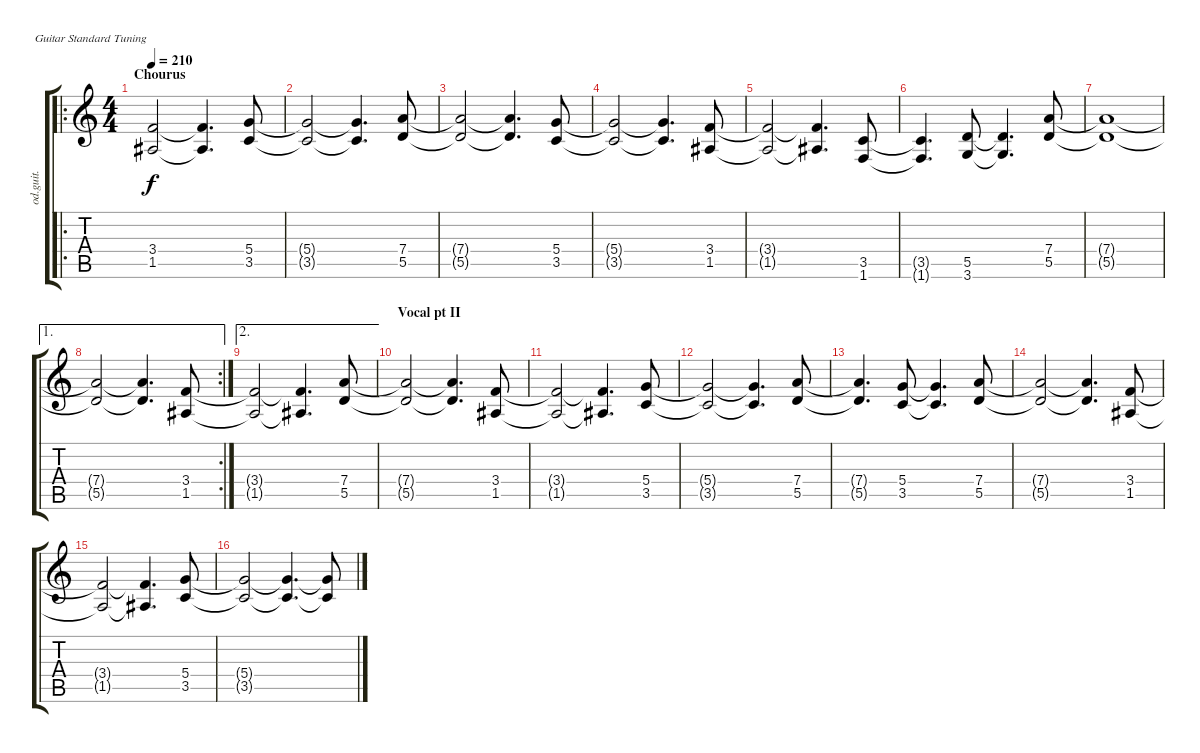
\defaultSystemsLayout 4
\bracketExtendMode groupsimilarinstruments
\otherSystemsTrackNameOrientation horizontal
\track ("Janick Gers" "od.guit.") {instrument overdrivenguitar}
\staff {score tabs}
\tuning (E4 B3 G3 D3 A2 E2)
\ro
\ts (4 4)
\section ("" "Chourus")
\tempo 210
\clef g2
\ks c
(3.4{t} 1.5{t acc #}).2{dy f} (3.4{t} 1.5{t acc #}).4{d} (5.4 3.5).8 |
(5.4{t} 3.5{t}).2 (5.4{t} 3.5{t}).4{d} (7.4 5.5).8 |
(7.4{t} 5.5{t}).2 (7.4{t} 5.5{t}).4{d} (5.4 3.5).8 |
(5.4{t} 3.5{t}).2 (5.4{t} 3.5{t}).4{d} (3.4 1.5{acc #}).8 |
(3.4{t} 1.5{t acc #}).2 (3.4{t} 1.5{t acc #}).4{d} (3.5 1.6).8 |
(3.5{t} 1.6{t}).4{d} (5.5 3.6).8 (5.5{t} 3.6{t}).4{d} (7.4 5.5).8 |
(7.4{t} 5.5{t}).1 |
\ae 1
\rc 2
(7.4{t} 5.5{t}).2 (7.4{t} 5.5{t}).4{d} (3.4 1.5{acc #}).8 |
\ae 2
(3.4{t} 1.5{t acc #}).2 (3.4{t} 1.5{t acc #}).4{d} (7.4 5.5).8 |
\section ("" "Vocal pt II")
(7.4{t} 5.5{t}).2 (7.4{t} 5.5{t}).4{d} (3.4 1.5{acc #}).8 |
(3.4{t} 1.5{t acc #}).2 (3.4{t} 1.5{t acc #}).4{d} (5.4 3.5).8 |
(5.4{t} 3.5{t}).2 (5.4{t} 3.5{t}).4{d} (7.4 5.5).8 |
(7.4{t} 5.5{t}).4{d} (5.4 3.5).8 (5.4{t} 3.5{t}).4{d} (7.4 5.5).8 |
(7.4{t} 5.5{t}).2 (7.4{t} 5.5{t}).4{d} (3.4 1.5{acc #}).8 |
(3.4{t} 1.5{t acc #}).2 (3.4{t} 1.5{t acc #}).4{d} (5.4 3.5).8 |
(5.4{t} 3.5{t}).2 (5.4{t} 3.5{t}).4{d} (5.4{t} 3.5{t}).8
